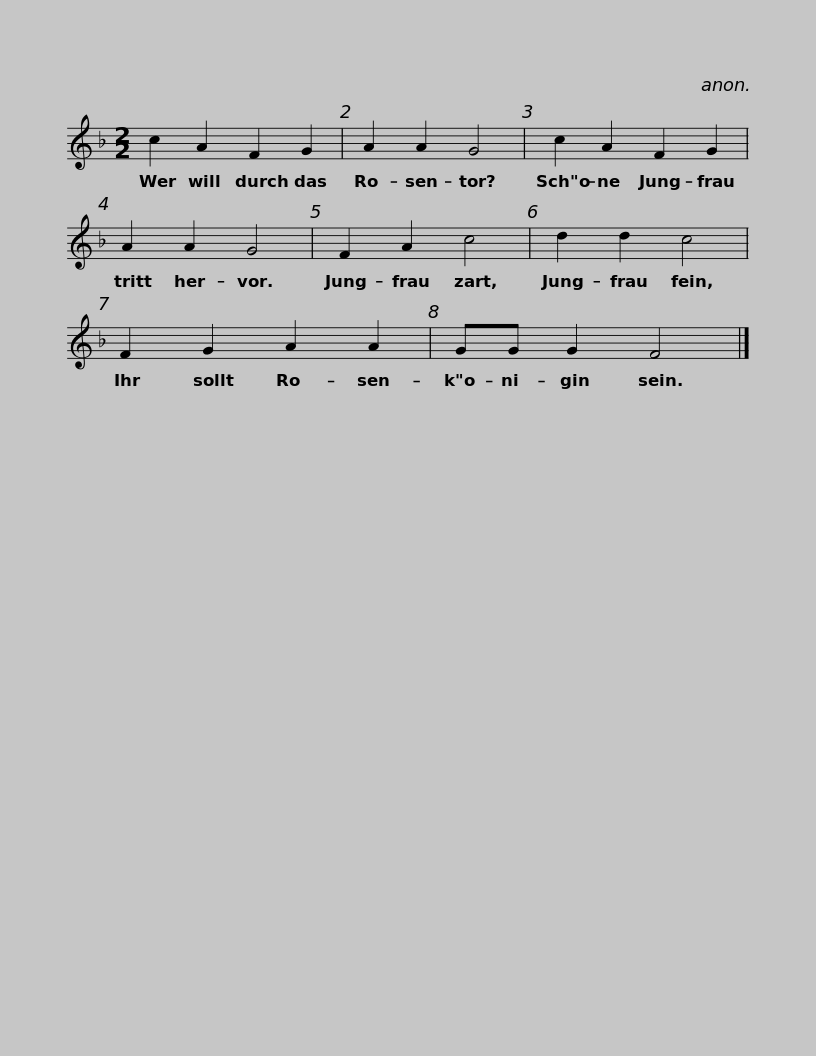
X:1
L:1/8
M:2/2
I:linebreak $
K:F
V:1 treble
V:1
 c2 A2 F2 G2 | A2 A2 G4 | c2 A2 F2 G2 | A2 A2 G4 | F2 A2 c4 |$ %5
 d2 d2 c4 | F2 G2 A2 A2 | GG G2 F4 |] %8
